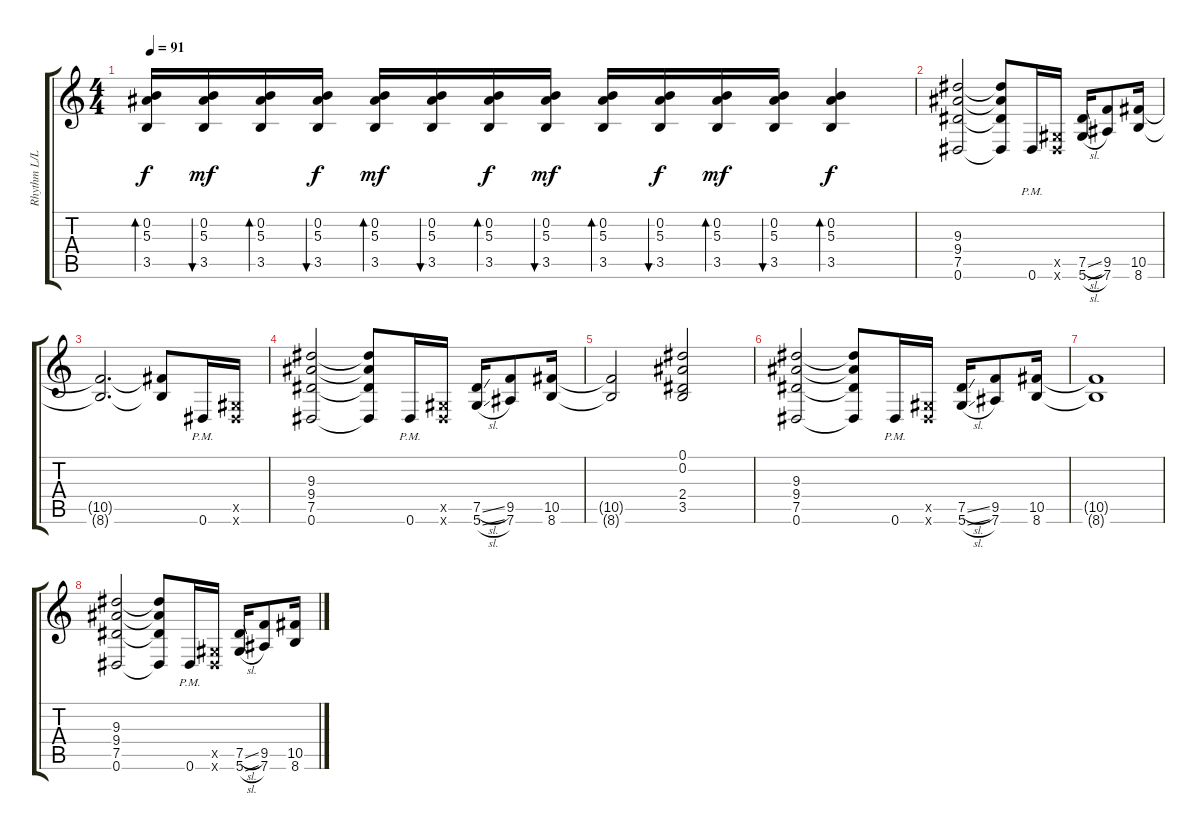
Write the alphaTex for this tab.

\track ("Rhythm L/Lead 1" "Rhythm L/L") {instrument electricguitarclean}
\staff {score tabs}
\tuning (Eb4 Bb3 Gb3 Db3 Ab2 Eb2) {hide}
\ts (4 4)
\tempo 91
\clef g2
\ks c
(0.2 5.3 3.5).16{bd 30 dy f} (0.2 5.3 3.5).16{bu 30 dy mf} (0.2 5.3 3.5).16{bd 30} (0.2 5.3 3.5).16{bu 30 dy f} (0.2 5.3 3.5).16{bd 30 dy mf} (0.2 5.3 3.5).16{bu 30} (0.2 5.3 3.5).16{bd 30 dy f} (0.2 5.3 3.5).16{bu 30 dy mf} (0.2 5.3 3.5).16{bd 30} (0.2 5.3 3.5).16{bu 30 dy f} (0.2 5.3 3.5).16{bd 30 dy mf} (0.2 5.3 3.5).16{bu 30} (0.2 5.3 3.5).4{bd 30 dy f} |
(9.3 9.4 7.5 0.6).2{volume 14 instrument electricguitarclean} (9.3{t} 9.4{t} 7.5{t} 0.6{t}).8 0.6{pm}.16 (0.5{x} 0.6{x}).16 (7.5{sl} 5.6{sl}).16 (9.5 7.6).8 (10.5 8.6).16 |
(10.5{t} 8.6{t}).2{d} (10.5{t} 8.6{t}).8 0.6{pm}.16 (0.5{x} 0.6{x}).16 |
(9.3 9.4 7.5 0.6).2 (9.3{t} 9.4{t} 7.5{t} 0.6{t}).8 0.6{pm}.16 (0.5{x} 0.6{x}).16 (7.5{sl} 5.6{sl}).16 (9.5 7.6).8 (10.5 8.6).16 |
(10.5{t} 8.6{t}).2 (0.1 0.2 2.4 3.5).2 |
(9.3 9.4 7.5 0.6).2 (9.3{t} 9.4{t} 7.5{t} 0.6{t}).8 0.6{pm}.16 (0.5{x} 0.6{x}).16 (7.5{sl} 5.6{sl}).16 (9.5 7.6).8 (10.5 8.6).16 |
(10.5{t} 8.6{t}).1 |
(9.3 9.4 7.5 0.6).2 (9.3{t} 9.4{t} 7.5{t} 0.6{t}).8 0.6{pm}.16 (0.5{x} 0.6{x}).16 (7.5{sl} 5.6{sl}).16 (9.5 7.6).8 (10.5 8.6).16
